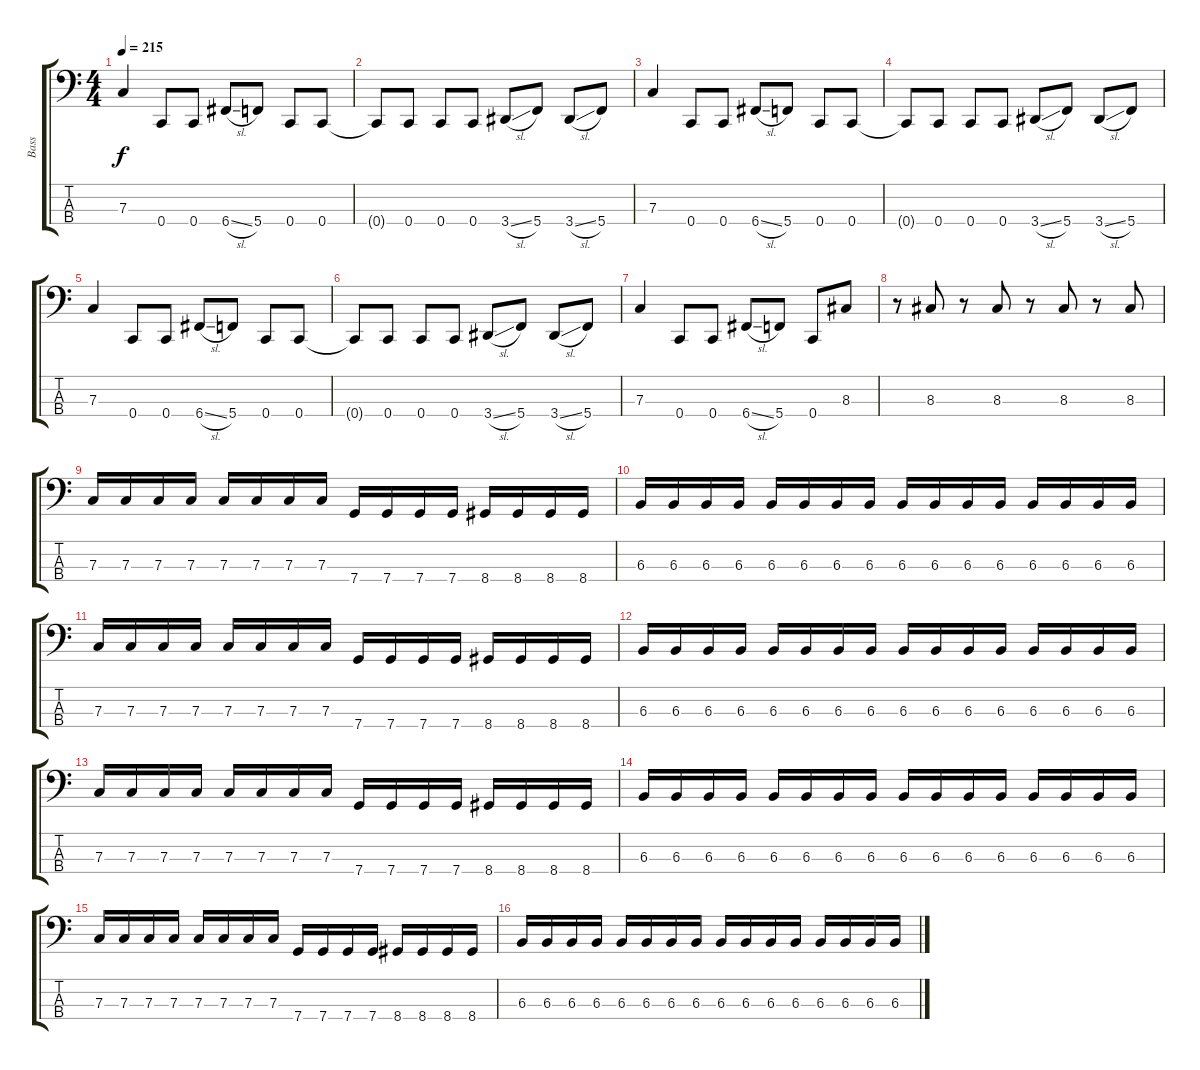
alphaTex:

\track ("Bass" "Bass") {instrument electricbassfinger}
\staff {score tabs}
\tuning (Eb2 Bb1 F1 C1) {hide}
\ts (4 4)
\tempo 215
\clef f4
\ks c
7.3.4{dy f} 0.4.8 0.4.8 6.4{sl}.8 5.4.8 0.4.8 0.4.8 |
0.4{t}.8 0.4.8 0.4.8 0.4.8 3.4{sl}.8 5.4.8 3.4{sl}.8 5.4.8 |
7.3.4 0.4.8 0.4.8 6.4{sl}.8 5.4.8 0.4.8 0.4.8 |
0.4{t}.8 0.4.8 0.4.8 0.4.8 3.4{sl}.8 5.4.8 3.4{sl}.8 5.4.8 |
7.3.4 0.4.8 0.4.8 6.4{sl}.8 5.4.8 0.4.8 0.4.8 |
0.4{t}.8 0.4.8 0.4.8 0.4.8 3.4{sl}.8 5.4.8 3.4{sl}.8 5.4.8 |
7.3.4 0.4.8 0.4.8 6.4{sl}.8 5.4.8 0.4.8 8.3.8 |
r.8 8.3.8 r.8 8.3.8 r.8 8.3.8 r.8 8.3.8 |
7.3.16 7.3.16 7.3.16 7.3.16 7.3.16 7.3.16 7.3.16 7.3.16 7.4.16 7.4.16 7.4.16 7.4.16 8.4.16 8.4.16 8.4.16 8.4.16 |
6.3.16 6.3.16 6.3.16 6.3.16 6.3.16 6.3.16 6.3.16 6.3.16 6.3.16 6.3.16 6.3.16 6.3.16 6.3.16 6.3.16 6.3.16 6.3.16 |
7.3.16 7.3.16 7.3.16 7.3.16 7.3.16 7.3.16 7.3.16 7.3.16 7.4.16 7.4.16 7.4.16 7.4.16 8.4.16 8.4.16 8.4.16 8.4.16 |
6.3.16 6.3.16 6.3.16 6.3.16 6.3.16 6.3.16 6.3.16 6.3.16 6.3.16 6.3.16 6.3.16 6.3.16 6.3.16 6.3.16 6.3.16 6.3.16 |
7.3.16 7.3.16 7.3.16 7.3.16 7.3.16 7.3.16 7.3.16 7.3.16 7.4.16 7.4.16 7.4.16 7.4.16 8.4.16 8.4.16 8.4.16 8.4.16 |
6.3.16 6.3.16 6.3.16 6.3.16 6.3.16 6.3.16 6.3.16 6.3.16 6.3.16 6.3.16 6.3.16 6.3.16 6.3.16 6.3.16 6.3.16 6.3.16 |
7.3.16 7.3.16 7.3.16 7.3.16 7.3.16 7.3.16 7.3.16 7.3.16 7.4.16 7.4.16 7.4.16 7.4.16 8.4.16 8.4.16 8.4.16 8.4.16 |
6.3.16 6.3.16 6.3.16 6.3.16 6.3.16 6.3.16 6.3.16 6.3.16 6.3.16 6.3.16 6.3.16 6.3.16 6.3.16 6.3.16 6.3.16 6.3.16
